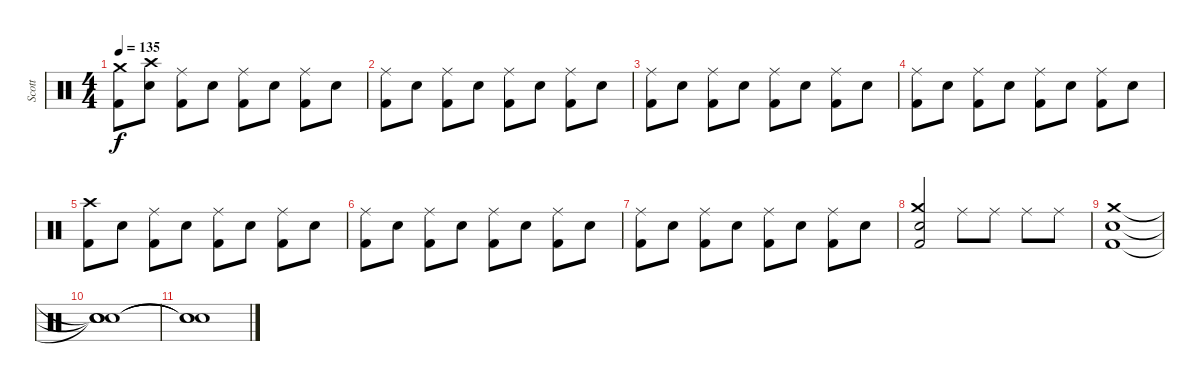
\track ("Scott" "Scott") {instrument percussion}
\staff {score}
\articulation defaults
\ts (4 4)
\tempo 135
\clef neutral
\ks c
("Kick (hit) 2" "Crash medium (hit)").8{dy f} ("Snare (hit) 2" "Crash high (hit)").8 ("Kick (hit) 2" "Ride (middle)").8 "Snare (hit) 2".8 ("Kick (hit) 2" "Ride (middle)").8 "Snare (hit) 2".8 ("Kick (hit) 2" "Ride (middle)").8 "Snare (hit) 2".8 |
("Kick (hit) 2" "Ride (middle)").8 "Snare (hit) 2".8 ("Kick (hit) 2" "Ride (middle)").8 "Snare (hit) 2".8 ("Kick (hit) 2" "Ride (middle)").8 "Snare (hit) 2".8 ("Kick (hit) 2" "Ride (middle)").8 "Snare (hit) 2".8 |
("Kick (hit) 2" "Ride (middle)").8 "Snare (hit) 2".8 ("Kick (hit) 2" "Ride (middle)").8 "Snare (hit) 2".8 ("Kick (hit) 2" "Ride (middle)").8 "Snare (hit) 2".8 ("Kick (hit) 2" "Ride (middle)").8 "Snare (hit) 2".8 |
("Kick (hit) 2" "Ride (middle)").8 "Snare (hit) 2".8 ("Kick (hit) 2" "Ride (middle)").8 "Snare (hit) 2".8 ("Kick (hit) 2" "Ride (middle)").8 "Snare (hit) 2".8 ("Kick (hit) 2" "Ride (middle)").8 "Snare (hit) 2".8 |
("Kick (hit) 2" "Crash high (hit)").8 "Snare (hit) 2".8 ("Kick (hit) 2" "Ride (middle)").8 "Snare (hit) 2".8 ("Kick (hit) 2" "Ride (middle)").8 "Snare (hit) 2".8 ("Kick (hit) 2" "Ride (middle)").8 "Snare (hit) 2".8 |
("Kick (hit) 2" "Ride (middle)").8 "Snare (hit) 2".8 ("Kick (hit) 2" "Ride (middle)").8 "Snare (hit) 2".8 ("Kick (hit) 2" "Ride (middle)").8 "Snare (hit) 2".8 ("Kick (hit) 2" "Ride (middle)").8 "Snare (hit) 2".8 |
("Kick (hit) 2" "Ride (middle)").8 "Snare (hit) 2".8 ("Kick (hit) 2" "Ride (middle)").8 "Snare (hit) 2".8 ("Kick (hit) 2" "Ride (middle)").8 "Snare (hit) 2".8 ("Kick (hit) 2" "Ride (middle)").8 "Snare (hit) 2".8 |
("Kick (hit) 2" "Snare (hit) 2" "Crash medium (hit)").2 "Ride (middle)".8 "Ride (middle)".8 "Ride (middle)".8 "Ride (middle)".8 |
("Kick (hit) 2" "Snare (hit) 2" "Crash medium (hit)").1 |
("Snare (hit)"{t} "Snare (hit)"{t} "Snare (hit)"{t} "Snare (hit)").1 |
("Snare (hit)"{t} "Snare (hit)"{t} "Snare (hit)"{t}).1
